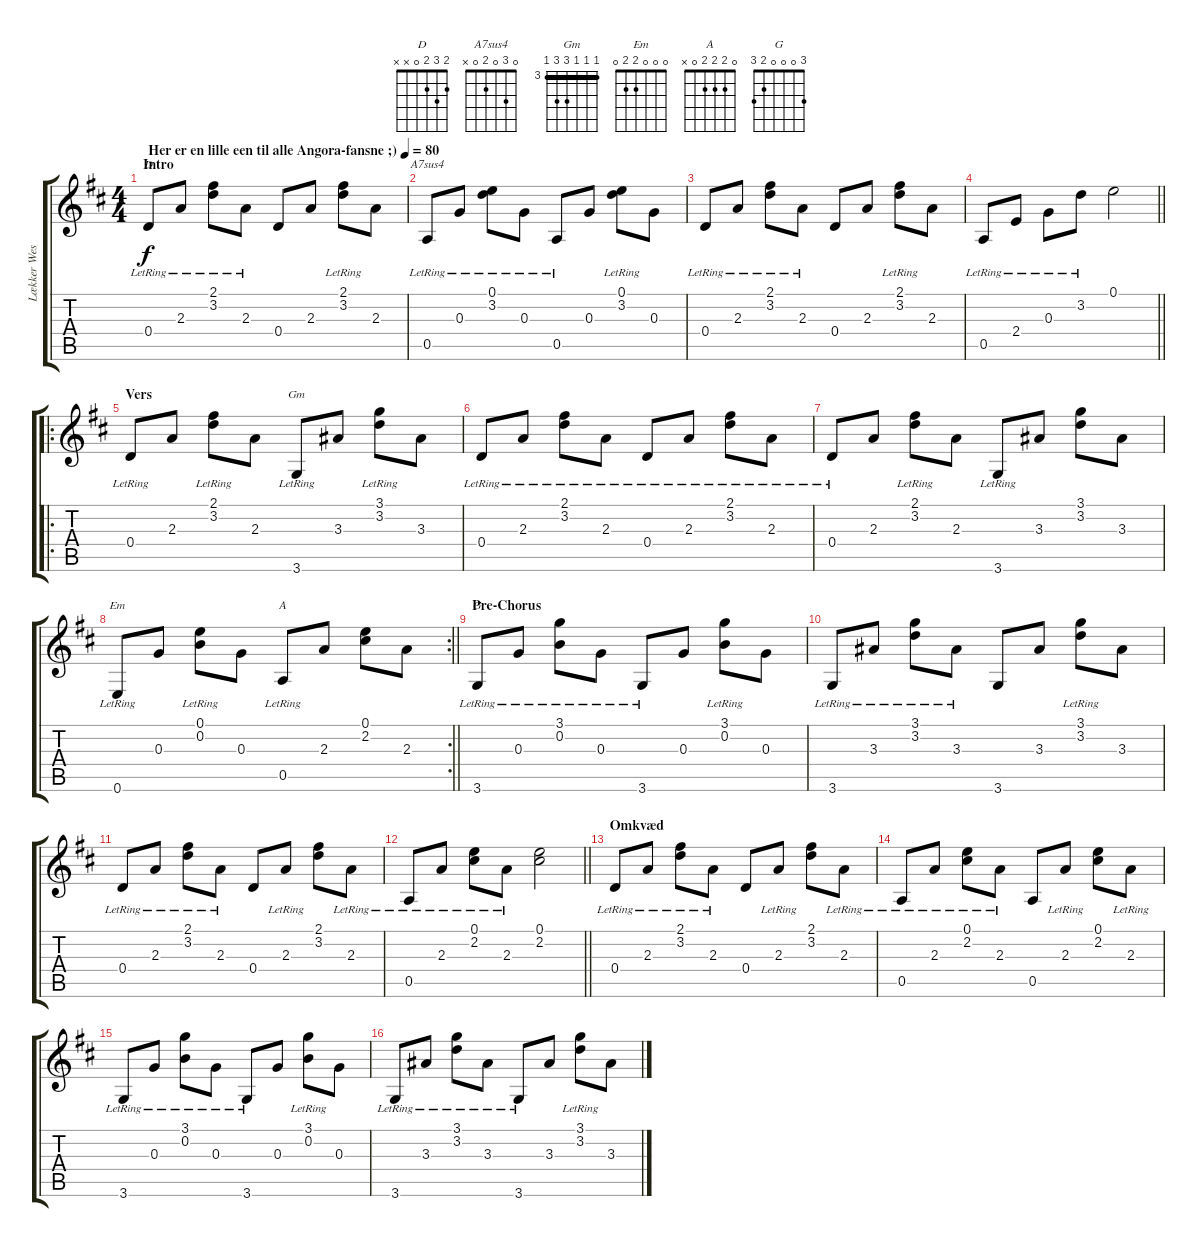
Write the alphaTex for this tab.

\track ("Lækker Western Guitar" "Lækker Wes") {instrument acousticguitarsteel}
\staff {score tabs}
\tuning (E4 B3 G3 D3 A2 E2) {hide}
\chord ("D" 2 3 2 0 x x)
\chord ("A7sus4" 0 3 0 2 0 x)
\chord ("Gm" 3 3 3 5 5 3) {firstfret 3 barre 3}
\chord ("Em" 0 0 0 2 2 0)
\chord ("A" 0 2 2 2 0 x)
\chord ("G" 3 0 0 0 2 3)
\ts (4 4)
\section ("" "Intro")
\tempo (80 "Her er en lille een til alle Angora-fansne ;)")
\clef g2
\ks d
0.4{lr}.8{ch "D" dy f instrument acousticguitarsteel} 2.3{lr}.8 (2.1{lr} 3.2{lr}).8 2.3{lr}.8 0.4.8 2.3.8 (2.1 3.2{lr}).8 2.3.8 |
0.5{lr}.8{ch "A7sus4"} 0.3{lr}.8 (0.1{lr} 3.2{lr}).8 0.3{lr}.8 0.5{lr}.8 0.3.8 (0.1 3.2{lr}).8 0.3.8 |
0.4{lr}.8 2.3{lr}.8 (2.1{lr} 3.2{lr}).8 2.3{lr}.8 0.4.8 2.3.8 (2.1 3.2{lr}).8 2.3.8 |
\barLineRight lightlight
0.5{lr}.8 2.4{lr}.8 0.3{lr}.8 3.2{lr}.8 0.1.2 |
\ro
\section ("" "Vers")
0.4{lr}.8 2.3.8 (2.1 3.2{lr}).8 2.3.8 3.6{lr}.8{ch "Gm"} 3.3.8 (3.1 3.2{lr}).8 3.3.8 |
0.4{lr}.8 2.3{lr}.8 (2.1{lr} 3.2{lr}).8 2.3{lr}.8 0.4{lr}.8 2.3{lr}.8 (2.1{lr} 3.2{lr}).8 2.3{lr}.8 |
0.4{lr}.8 2.3.8 (2.1 3.2{lr}).8 2.3.8 3.6{lr}.8 3.3.8 (3.1 3.2).8 3.3.8 |
\rc 2
\barLineRight lightlight
0.6{lr}.8{ch "Em"} 0.3.8 (0.1{lr} 0.2).8 0.3.8 0.5{lr}.8{ch "A"} 2.3.8 (0.1 2.2).8 2.3.8 |
\section ("" "Pre-Chorus")
3.6{lr}.8{ch "G"} 0.3{lr}.8 (3.1{lr} 0.2{lr}).8 0.3{lr}.8 3.6{lr}.8 0.3.8 (3.1{lr} 0.2).8 0.3.8 |
3.6{lr}.8 3.3{lr}.8 (3.1{lr} 3.2{lr}).8 3.3{lr}.8 3.6.8 3.3.8 (3.1 3.2{lr}).8 3.3.8 |
0.4{lr}.8 2.3{lr}.8 (2.1{lr} 3.2{lr}).8 2.3{lr}.8 0.4.8 2.3{lr}.8 (2.1 3.2).8 2.3{lr}.8 |
\barLineRight lightlight
0.5{lr}.8 2.3{lr}.8 (0.1{lr} 2.2{lr}).8 2.3{lr}.8 (0.1 2.2).2 |
\section ("" "Omkvæd")
0.4{lr}.8 2.3{lr}.8 (2.1{lr} 3.2{lr}).8 2.3{lr}.8 0.4.8 2.3{lr}.8 (2.1 3.2).8 2.3{lr}.8 |
0.5{lr}.8 2.3{lr}.8 (0.1{lr} 2.2{lr}).8 2.3{lr}.8 0.5.8 2.3{lr}.8 (0.1 2.2).8 2.3{lr}.8 |
3.6{lr}.8 0.3{lr}.8 (3.1{lr} 0.2{lr}).8 0.3{lr}.8 3.6{lr}.8 0.3.8 (3.1{lr} 0.2).8 0.3.8 |
3.6{lr}.8 3.3{lr}.8 (3.1{lr} 3.2{lr}).8 3.3{lr}.8 3.6{lr}.8 3.3.8 (3.1 3.2{lr}).8 3.3.8
